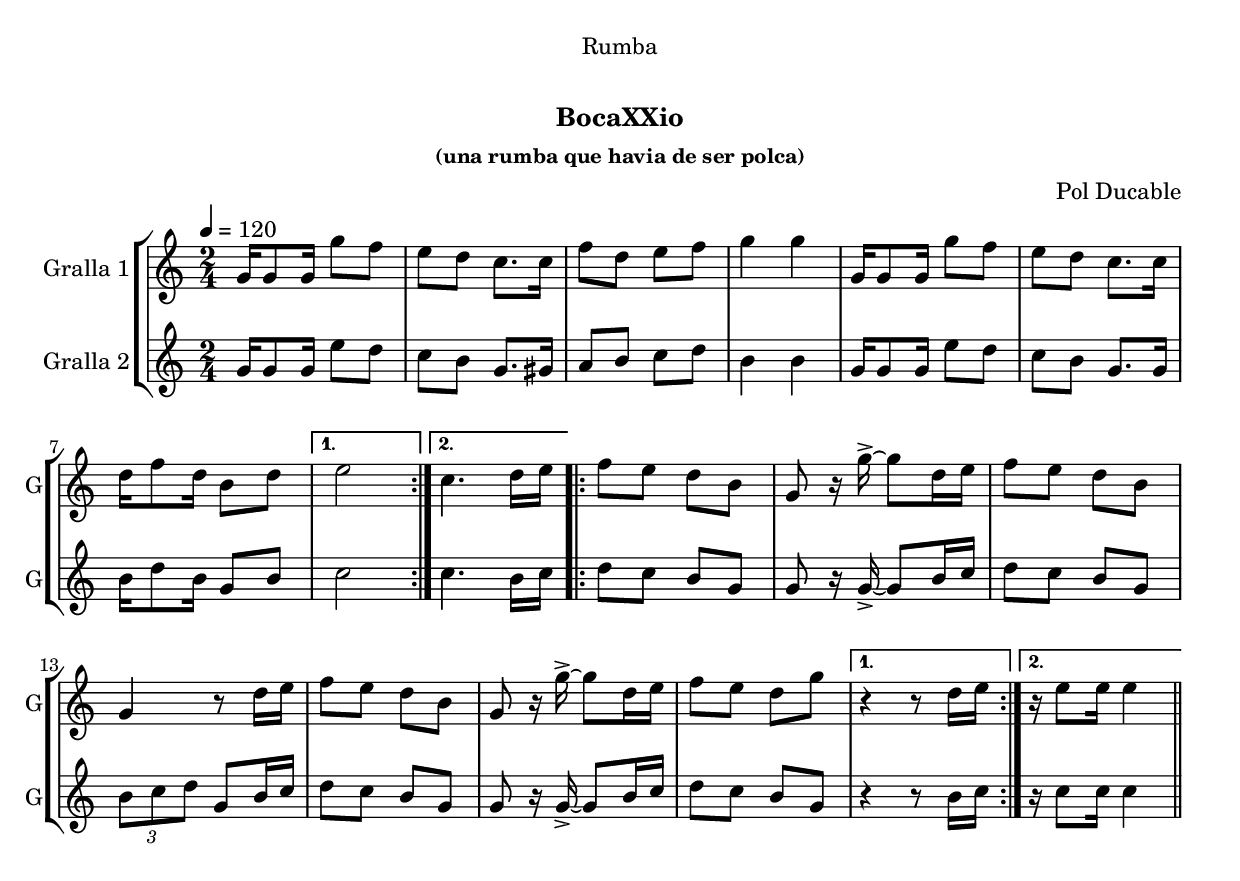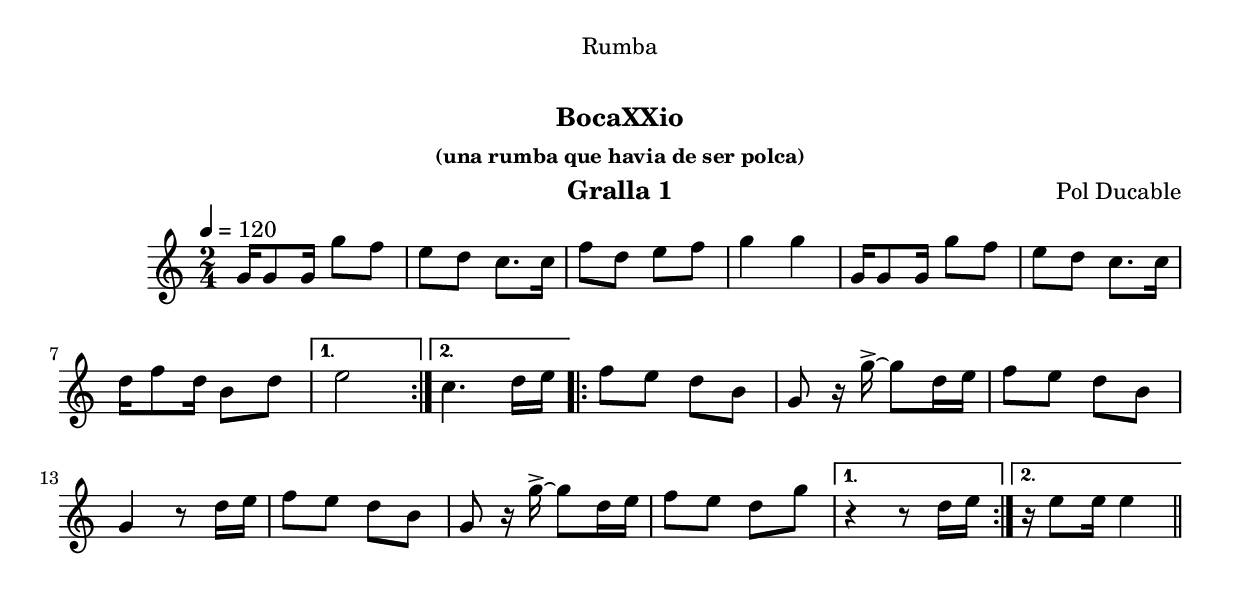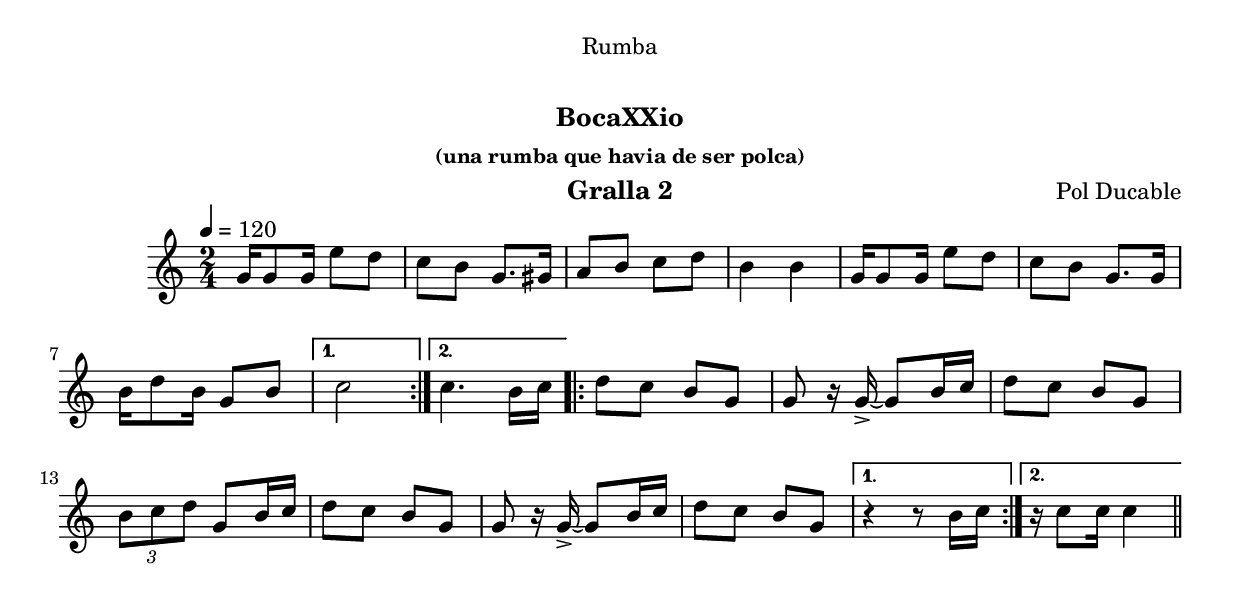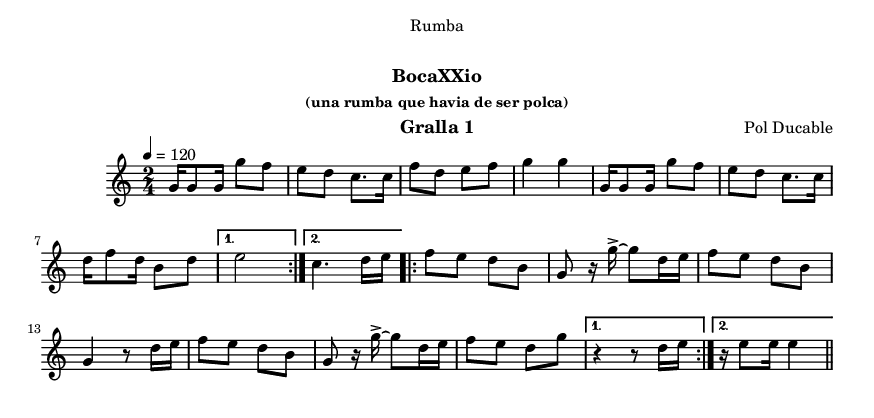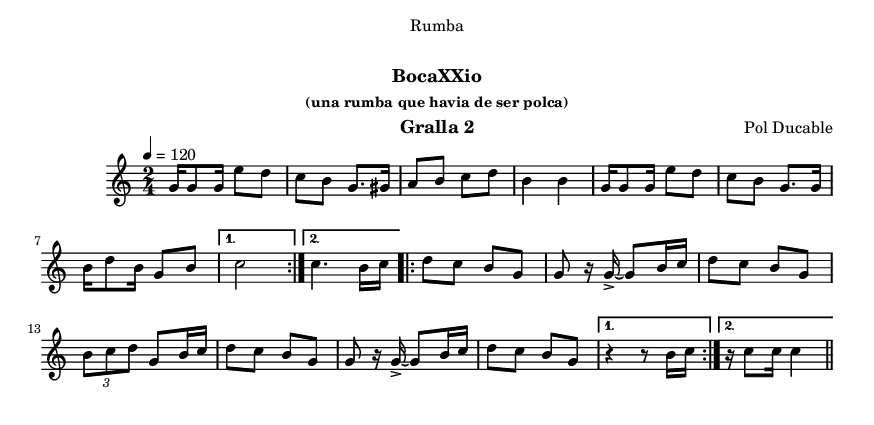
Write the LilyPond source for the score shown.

\version "2.16.0"

\header {
  dedication="Rumba"
  title="   "
  subtitle="BocaXXio"
  subsubtitle="(una rumba que havia de ser polca)"
  poet=""
  meter=""
  piece=""
  composer="Pol Ducable"
  arranger=""
  opus=""
  instrument=""
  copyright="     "
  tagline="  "
}

liniaroAa =
\relative g'
{
  \tempo 4=120
  \clef treble
  \key c \major
  \time 2/4
  \repeat volta 2 { g16 g8 g16 g'8 f  |
  e8 d c8. c16  |
  f8 d e f  |
  g4 g  |
  %05
  g,16 g8 g16 g'8 f  |
  e8 d c8. c16  |
  d16 f8 d16 b8 d }
  \alternative { { e2 }
  { c4. d16 e } }
  %10
  \repeat volta 2 { f8 e d b  |
  g8 r16 g'-> ~ g8 d16 e  |
  f8 e d b  |
  g4 r8 d'16 e  |
  f8 e d b  |
  %15
  g8 r16 g'-> ~ g8 d16 e  |
  f8 e d g }
  \alternative { { r4 r8 d16 e }
  { r16 e8 e16 e4 } } \bar "||"
}

liniaroAb =
\relative g'
{
  \tempo 4=120
  \clef treble
  \key c \major
  \time 2/4
  \repeat volta 2 { g16 g8 g16 e'8 d  |
  c8 b g8. gis16  |
  a8 b c d  |
  b4 b  |
  %05
  g16 g8 g16 e'8 d  |
  c8 b g8. g16  |
  b16 d8 b16 g8 b }
  \alternative { { c2 }
  { c4. b16 c } }
  %10
  \repeat volta 2 { d8 c b g  |
  g8 r16 g-> ~ g8 b16 c  |
  d8 c b g  |
  \times 2/3 { b8 c d } g, b16 c  |
  d8 c b g  |
  %15
  g8 r16 g-> ~ g8 b16 c  |
  d8 c b g }
  \alternative { { r4 r8 b16 c }
  { r16 c8 c16 c4 } } \bar "||"
}

\book {

\paper {
  print-page-number = false
}

\bookpart {
  \score {
    \new StaffGroup {
      \override Score.RehearsalMark #'self-alignment-X = #LEFT
      <<
        \new Staff \with {instrumentName = #"Gralla 1" shortInstrumentName = #"G"} \liniaroAa
        \new Staff \with {instrumentName = #"Gralla 2" shortInstrumentName = #"G"} \liniaroAb
      >>
    }
    \layout {}
  }\score { \unfoldRepeats
    \new StaffGroup {
      \override Score.RehearsalMark #'self-alignment-X = #LEFT
      <<
        \new Staff \with {instrumentName = #"Gralla 1" shortInstrumentName = #"G"} \liniaroAa
        \new Staff \with {instrumentName = #"Gralla 2" shortInstrumentName = #"G"} \liniaroAb
      >>
    }
    \midi {}
  }
}

\bookpart {
  \header {instrument="Gralla 1"}
  \score {
    \new StaffGroup {
      \override Score.RehearsalMark #'self-alignment-X = #LEFT
      <<
        \new Staff \liniaroAa
      >>
    }
    \layout {}
  }\score { \unfoldRepeats
    \new StaffGroup {
      \override Score.RehearsalMark #'self-alignment-X = #LEFT
      <<
        \new Staff \liniaroAa
      >>
    }
    \midi {}
  }
}

\bookpart {
  \header {instrument="Gralla 2"}
  \score {
    \new StaffGroup {
      \override Score.RehearsalMark #'self-alignment-X = #LEFT
      <<
        \new Staff \liniaroAb
      >>
    }
    \layout {}
  }\score { \unfoldRepeats
    \new StaffGroup {
      \override Score.RehearsalMark #'self-alignment-X = #LEFT
      <<
        \new Staff \liniaroAb
      >>
    }
    \midi {}
  }
}

}

\book {

\paper {
  print-page-number = false
  #(set-paper-size "a6landscape")
  #(layout-set-staff-size 14)
}

\bookpart {
  \header {instrument="Gralla 1"}
  \score {
    \new StaffGroup {
      \override Score.RehearsalMark #'self-alignment-X = #LEFT
      <<
        \new Staff \liniaroAa
      >>
    }
    \layout {}
  }
}

\bookpart {
  \header {instrument="Gralla 2"}
  \score {
    \new StaffGroup {
      \override Score.RehearsalMark #'self-alignment-X = #LEFT
      <<
        \new Staff \liniaroAb
      >>
    }
    \layout {}
  }
}

}

